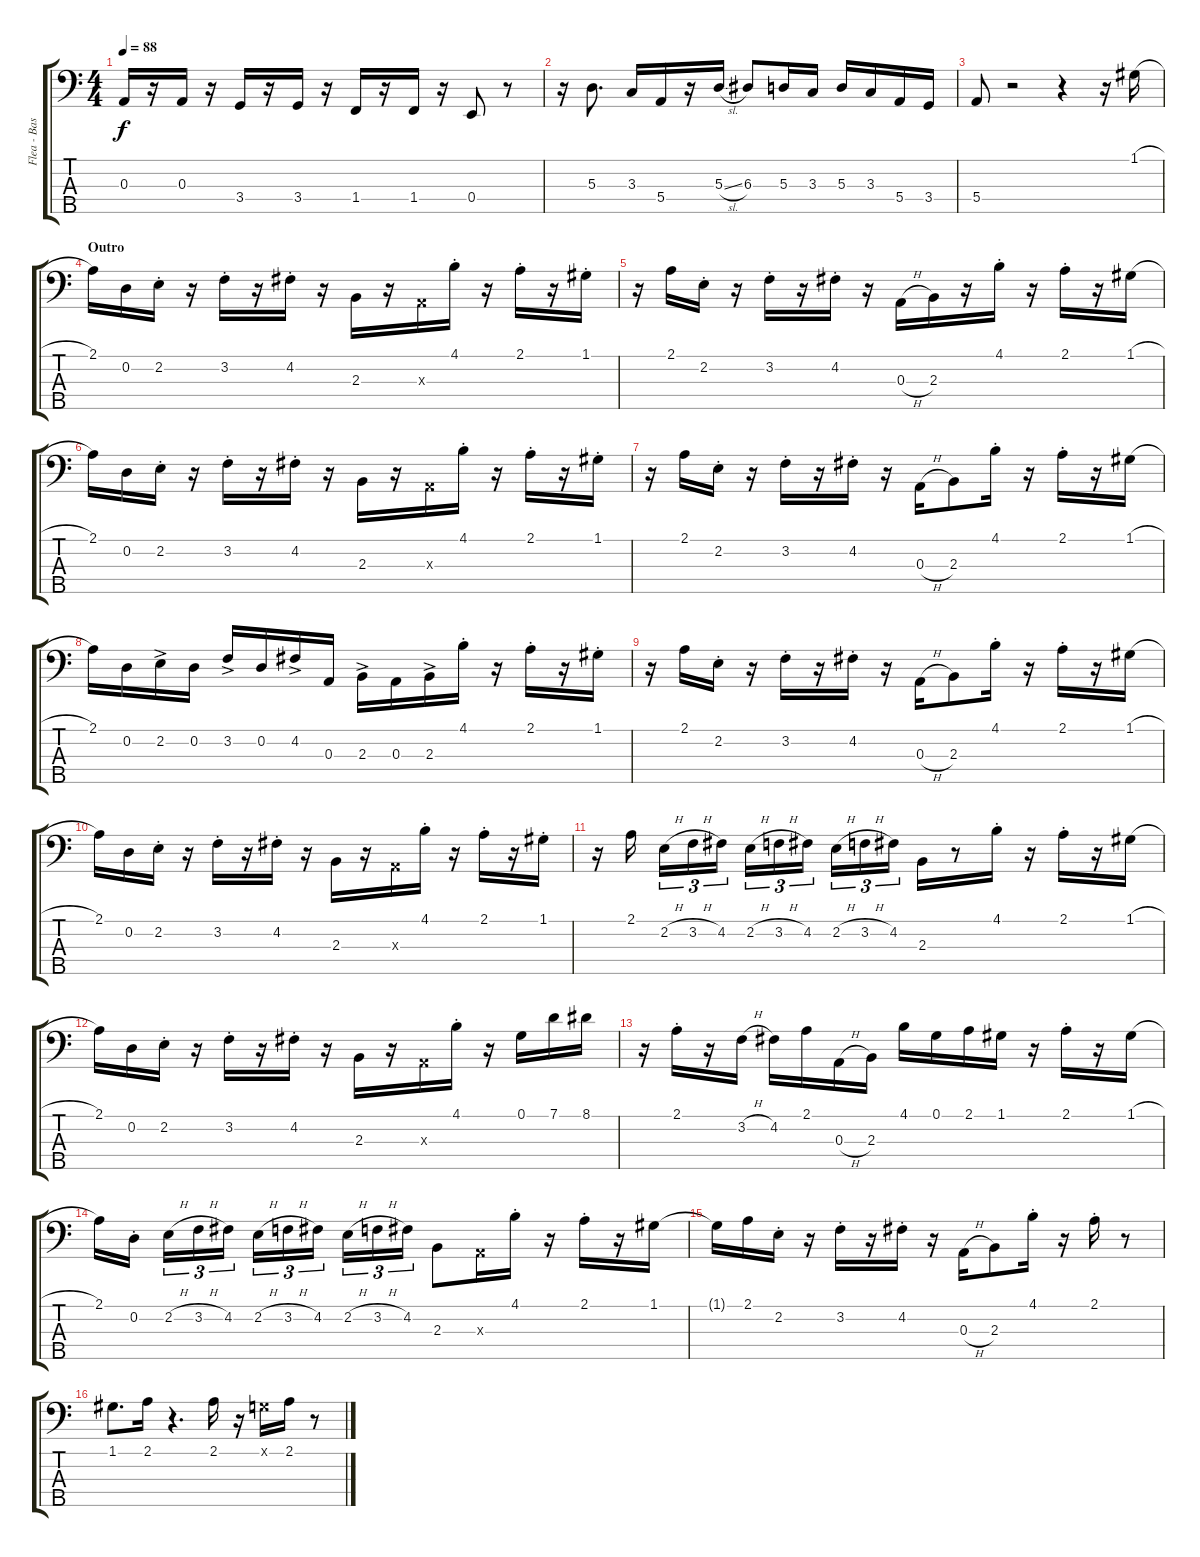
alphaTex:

\track ("Flea - Bass (5 strings)" "Flea - Bas") {instrument electricbassfinger}
\staff {score tabs}
\tuning (G2 D2 A1 E1 B0) {hide}
\ts (4 4)
\tempo 88
\clef f4
\ks c
0.3.16{dy f} r.16 0.3.16 r.16 3.4.16 r.16 3.4.16 r.16 1.4.16 r.16 1.4.16 r.16 0.4.8 r.8 |
r.16 5.3.8{d} 3.3.16 5.4.16 r.16 5.3{sl}.16 6.3.8 5.3.16 3.3.16 5.3.16 3.3.16 5.4.16 3.4.16 |
5.4.8 r.2 r.4 r.16 1.1{h}.16 |
\section ("" "Outro")
2.1.16 0.2.16 2.2{st}.16 r.16 3.2{st}.16 r.16 4.2{st}.16 r.16 2.3.16 r.16 0.3{x}.16 4.1{st}.16 r.16 2.1{st}.16 r.16 1.1{st}.16 |
r.16 2.1.16 2.2{st}.16 r.16 3.2{st}.16 r.16 4.2{st}.16 r.16 0.3{h}.16 2.3.16 r.16 4.1{st}.16 r.16 2.1{st}.16 r.16 1.1{h}.16 |
2.1.16 0.2.16 2.2{st}.16 r.16 3.2{st}.16 r.16 4.2{st}.16 r.16 2.3.16 r.16 0.3{x}.16 4.1{st}.16 r.16 2.1{st}.16 r.16 1.1{st}.16 |
r.16 2.1.16 2.2{st}.16 r.16 3.2{st}.16 r.16 4.2{st}.16 r.16 0.3{h}.16 2.3.8 4.1{st}.16 r.16 2.1{st}.16 r.16 1.1{h}.16 |
2.1.16 0.2.16 2.2{ac}.16 0.2.16 3.2{ac}.16 0.2.16 4.2{ac}.16 0.3.16 2.3{ac}.16 0.3.16 2.3{ac}.16 4.1{st}.16 r.16 2.1{st}.16 r.16 1.1{st}.16 |
r.16 2.1.16 2.2{st}.16 r.16 3.2{st}.16 r.16 4.2{st}.16 r.16 0.3{h}.16 2.3.8 4.1{st}.16 r.16 2.1{st}.16 r.16 1.1{h}.16 |
2.1.16 0.2.16 2.2{st}.16 r.16 3.2{st}.16 r.16 4.2{st}.16 r.16 2.3.16 r.16 0.3{x}.16 4.1{st}.16 r.16 2.1{st}.16 r.16 1.1{st}.16 |
r.16 2.1.16 2.2{h}.16{tu (3 2)} 3.2{h}.16{tu (3 2)} 4.2.16{tu (3 2)} 2.2{h}.16{tu (3 2)} 3.2{h}.16{tu (3 2)} 4.2.16{tu (3 2)} 2.2{h}.16{tu (3 2)} 3.2{h}.16{tu (3 2)} 4.2.16{tu (3 2)} 2.3.16 r.8 4.1{st}.16 r.16 2.1{st}.16 r.16 1.1{h}.16 |
2.1.16 0.2.16 2.2{st}.16 r.16 3.2{st}.16 r.16 4.2{st}.16 r.16 2.3.16 r.16 0.3{x}.16 4.1{st}.16 r.16 0.1.16 7.1.16 8.1.16 |
r.16 2.1{st}.16 r.16 3.2{h}.16 4.2.16 2.1.16 0.3{h}.16 2.3.16 4.1.16 0.1.16 2.1.16 1.1.16 r.16 2.1{st}.16 r.16 1.1{h}.16 |
2.1.16 0.2{st}.16 2.2{h}.16{tu (3 2)} 3.2{h}.16{tu (3 2)} 4.2.16{tu (3 2)} 2.2{h}.16{tu (3 2)} 3.2{h}.16{tu (3 2)} 4.2.16{tu (3 2)} 2.2{h}.16{tu (3 2)} 3.2{h}.16{tu (3 2)} 4.2.16{tu (3 2)} 2.3.8 0.3{x}.16 4.1{st}.16 r.16 2.1{st}.16 r.16 1.1.16 |
1.1{t}.16 2.1.16 2.2{st}.16 r.16 3.2{st}.16 r.16 4.2{st}.16 r.16 0.3{h}.16 2.3.8 4.1{st}.16 r.16 2.1{st}.16 r.8 |
1.1.8{d} 2.1.16 r.4{d} 2.1.16 r.16 0.1{x}.16 2.1.16 r.8
